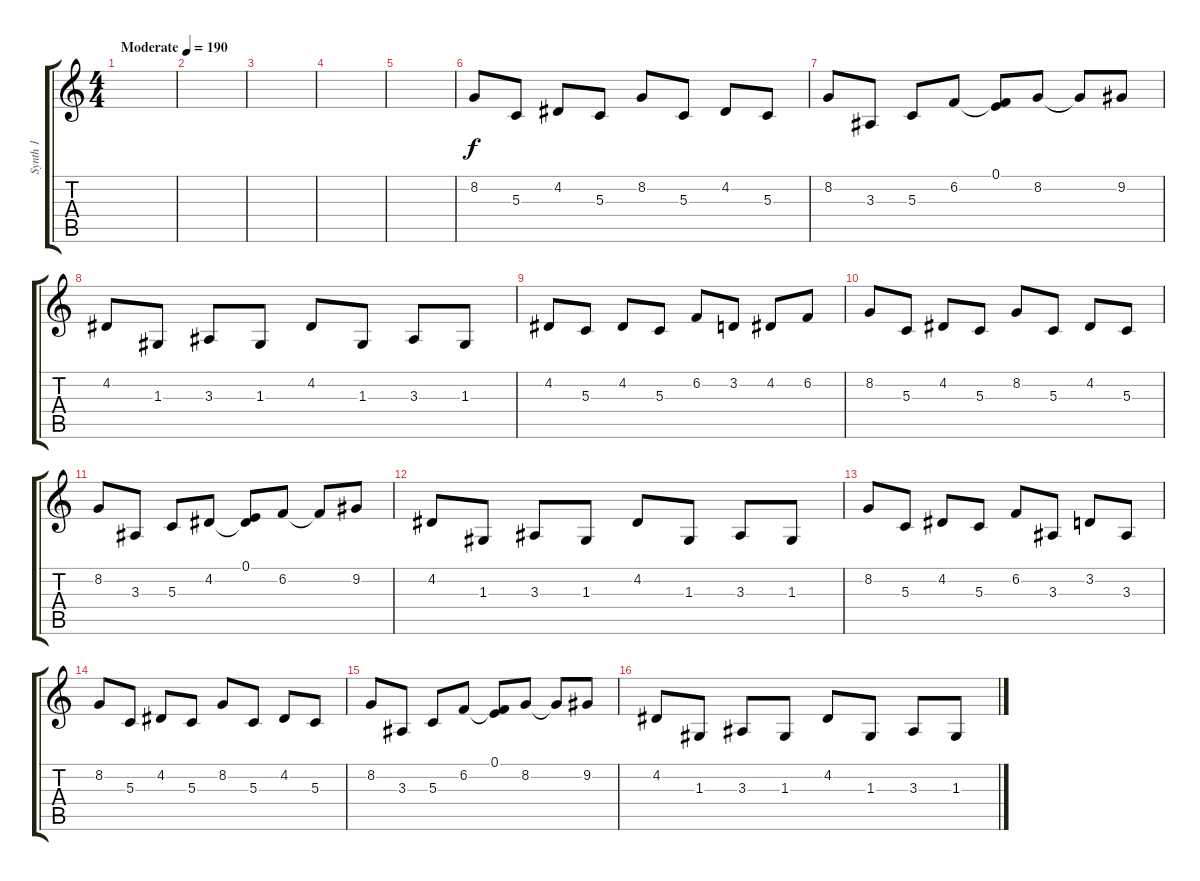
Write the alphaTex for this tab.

\track ("Synth 1" "Synth 1") {instrument tremolostrings}
\staff {score tabs}
\tuning (E4 B3 G3 D3 A2 E2) {hide}
\ts (4 4)
\tempo (190 "Moderate")
\clef g2
\ks c
|
|
|
|
|
8.2.8 5.3.8 4.2.8 5.3.8 8.2.8 5.3.8 4.2.8 5.3.8 |
8.2.8 3.3.8 5.3.8 6.2.8 (0.1 6.2{t}).8 8.2.8 8.2{t}.8 9.2.8 |
4.2.8 1.3.8 3.3.8 1.3.8 4.2.8 1.3.8 3.3.8 1.3.8 |
4.2.8 5.3.8 4.2.8 5.3.8 6.2.8 3.2.8 4.2.8 6.2.8 |
8.2.8 5.3.8 4.2.8 5.3.8 8.2.8 5.3.8 4.2.8 5.3.8 |
8.2.8 3.3.8 5.3.8 4.2.8 (0.1 4.2{t}).8 6.2.8 6.2{t}.8 9.2.8 |
4.2.8 1.3.8 3.3.8 1.3.8 4.2.8 1.3.8 3.3.8 1.3.8 |
8.2.8 5.3.8 4.2.8 5.3.8 6.2.8 3.3.8 3.2.8 3.3.8 |
8.2.8 5.3.8 4.2.8 5.3.8 8.2.8 5.3.8 4.2.8 5.3.8 |
8.2.8 3.3.8 5.3.8 6.2.8 (0.1 6.2{t}).8 8.2.8 8.2{t}.8 9.2.8 |
4.2.8 1.3.8 3.3.8 1.3.8 4.2.8 1.3.8 3.3.8 1.3.8
